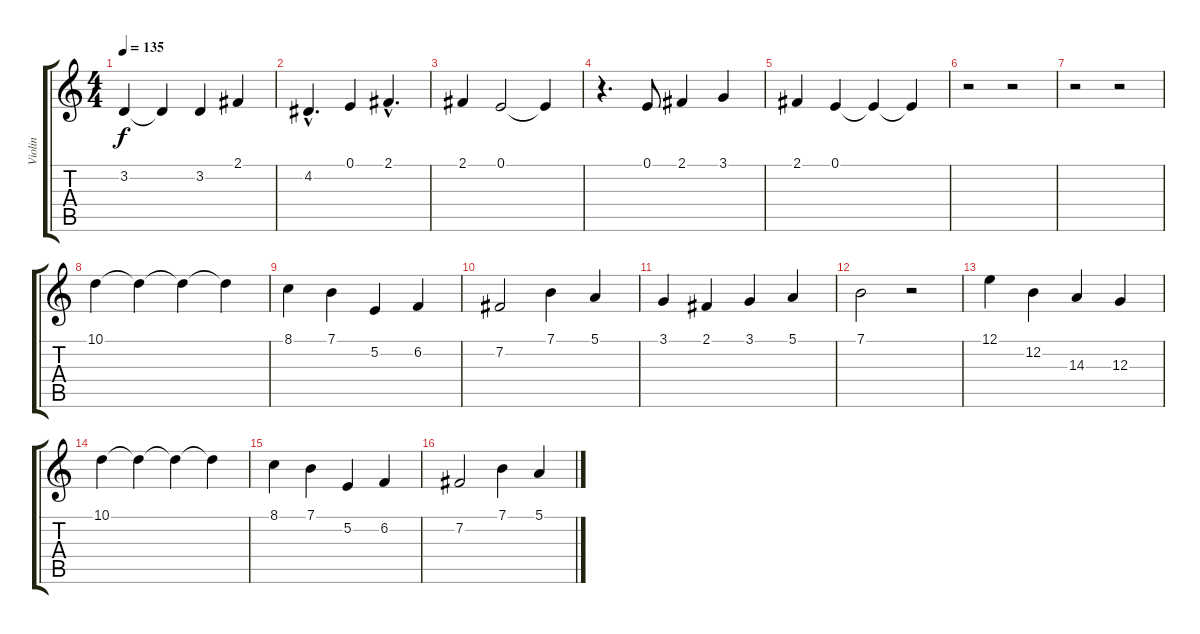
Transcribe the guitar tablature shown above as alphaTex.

\track ("Violin" "Violin") {instrument stringensemble2}
\staff {score tabs}
\tuning (E4 B3 G3 D3 A2 E2) {hide}
\ts (4 4)
\tempo 135
\clef g2
\ks c
3.2.4{dy f} 3.2{t}.4 3.2.4 2.1.4 |
4.2{hac}.4{d} 0.1.4 2.1{hac}.4{d} |
2.1.4 0.1.2 0.1{t}.4 |
r.4{d} 0.1.8 2.1.4 3.1.4 |
2.1.4 0.1.4 0.1{t}.4 0.1{t}.4 |
r.2 r.2 |
r.2 r.2 |
10.1.4 10.1{t}.4 10.1{t}.4 10.1{t}.4 |
8.1.4 7.1.4 5.2.4 6.2.4 |
7.2.2 7.1.4 5.1.4 |
3.1.4 2.1.4 3.1.4 5.1.4 |
7.1.2 r.2 |
12.1.4 12.2.4 14.3.4 12.3.4 |
10.1.4 10.1{t}.4 10.1{t}.4 10.1{t}.4 |
8.1.4 7.1.4 5.2.4 6.2.4 |
7.2.2 7.1.4 5.1.4
